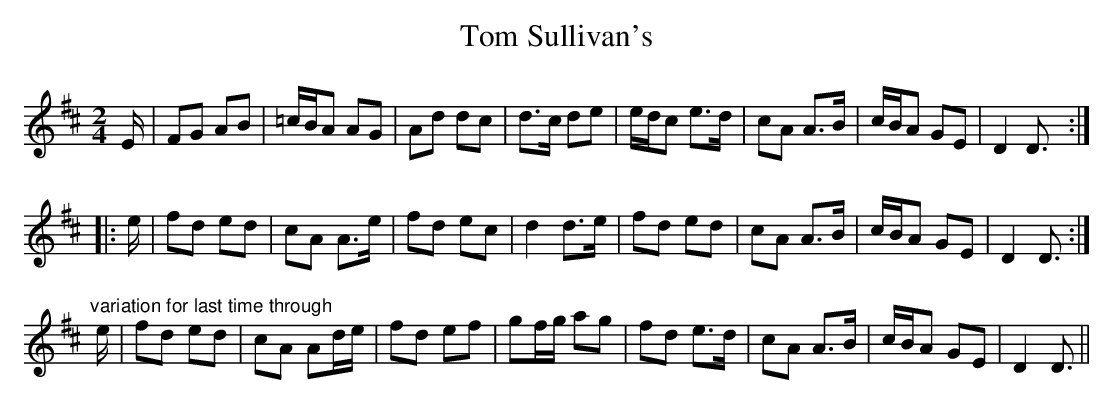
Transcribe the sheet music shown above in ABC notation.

X:1
T:Tom Sullivan's
L:1/16
M:2/4
K:D
E|F2G2 A2B2|=cBA2 A2G2|A2d2 d2c2|d3c d2e2|edc2 e3d|c2A2 A3B|cBA2 G2E2|D4 D3:|*
|:e|f2d2 e2d2|c2A2 A3e|f2d2 e2c2|d4 d3e|f2d2 e2d2|c2A2 A3B|cBA2 G2E2|D4 D3:|*
"variation for last time through"e|f2d2 e2d2|c2A2 A2de|\
f2d2 e2f2|g2fg a2g2|f2d2 e3d|c2A2 A3B|cBA2 G2E2|D4 D3||**
